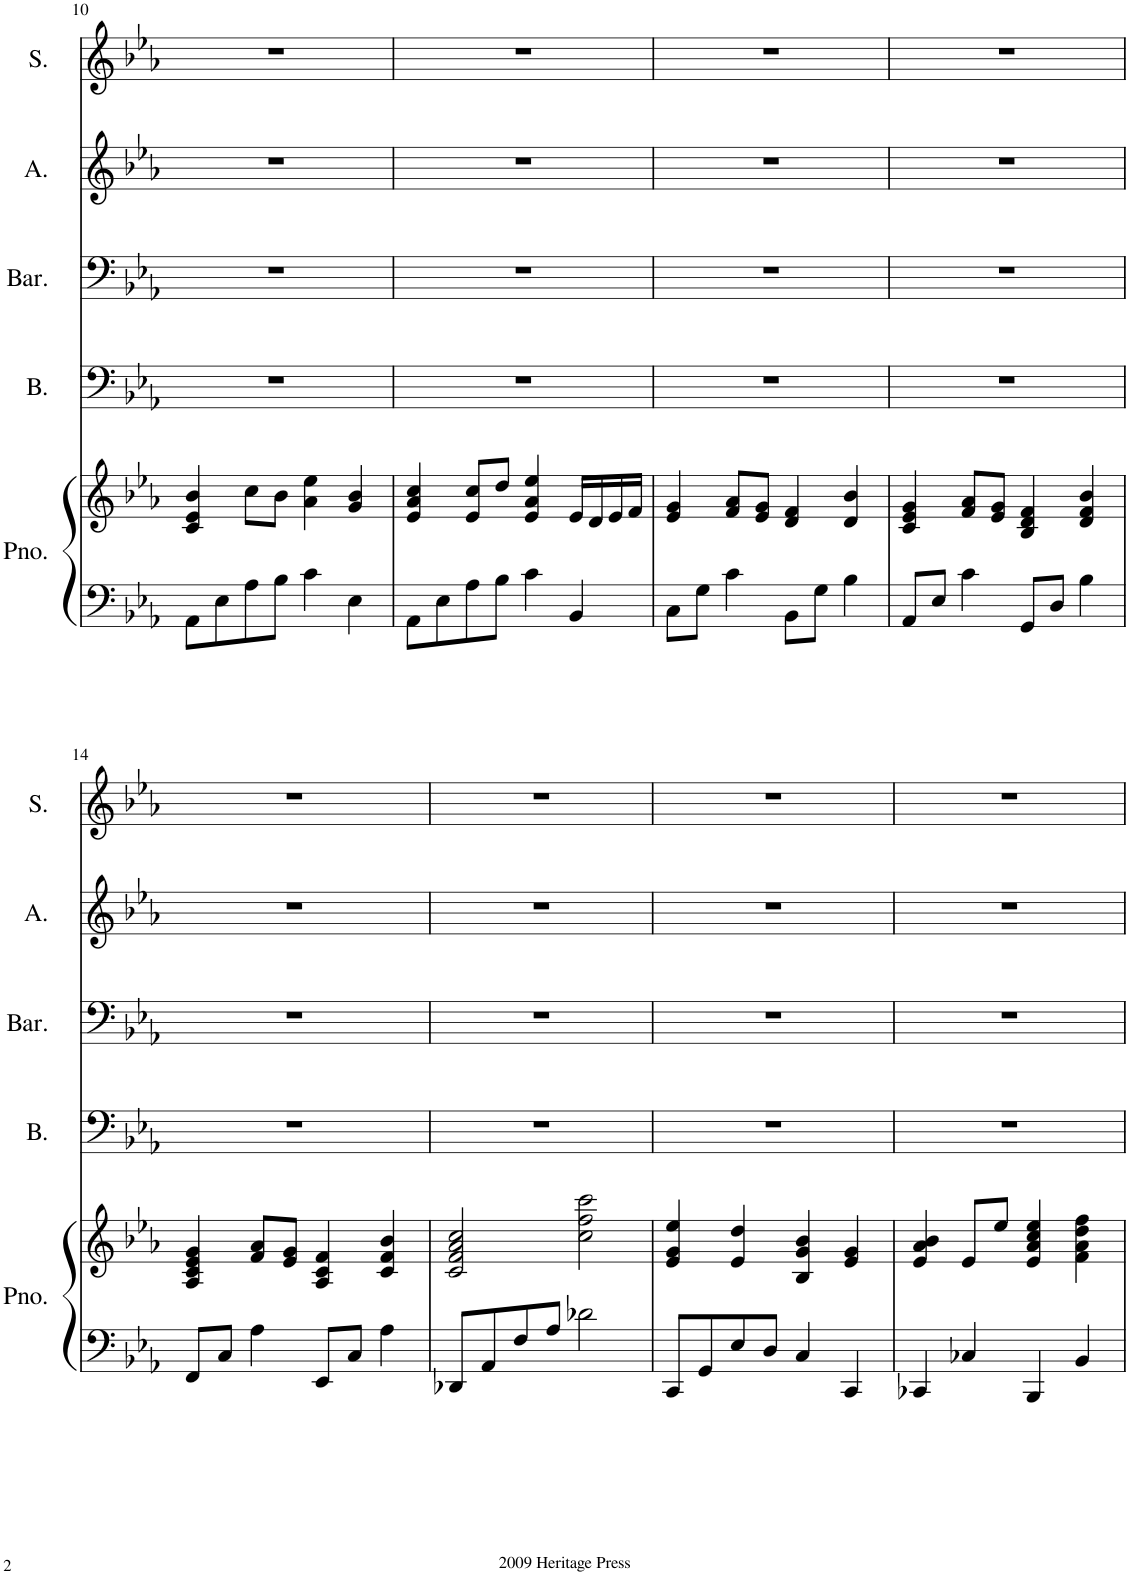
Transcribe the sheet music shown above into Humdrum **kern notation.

**kern	**kern	**kern	**kern	**kern	**kern
*part5	*part5	*part4	*part3	*part2	*part1
*staff6	*staff5	*staff4	*staff3	*staff2	*staff1
*I"Piano	*	*I"Bass	*I"Baritone	*I"Alto	*I"Soprano
*I'Pno.	*	*I'B.	*I'Bar.	*I'A.	*I'S.
!!LO:PB:g=z
*clefF4	*clefG2	*clefF4	*clefF4	*clefG2	*clefG2
*k[b-e-a-]	*k[b-e-a-]	*k[b-e-a-]	*k[b-e-a-]	*k[b-e-a-]	*k[b-e-a-]
*M4/4	*M4/4	*M4/4	*M4/4	*M4/4	*M4/4
=10	=10	=10	=10	=10	=10
8AA-\L	4c/ 4e-/ 4b-/	1r	1r	1r	1r
8E-\	.	.	.	.	.
8A-\	8cc\L	.	.	.	.
8B-\J	8b-\J	.	.	.	.
4c\	4a-\ 4ee-\	.	.	.	.
4E-\	4g/ 4b-/	.	.	.	.
=11	=11	=11	=11	=11	=11
8AA-\L	4e-/ 4a-/ 4cc/	1r	1r	1r	1r
8E-\	.	.	.	.	.
8A-\	8e-/ 8cc/L	.	.	.	.
8B-\J	8dd/J	.	.	.	.
4c\	4e-/ 4a-/ 4ee-/	.	.	.	.
4BB-/	16e-/LL	.	.	.	.
.	16d/	.	.	.	.
.	16e-/	.	.	.	.
.	16f/JJ	.	.	.	.
=12	=12	=12	=12	=12	=12
8C\L	4e-/ 4g/	1r	1r	1r	1r
8G\J	.	.	.	.	.
4c\	8f/ 8a-/L	.	.	.	.
.	8e-/ 8g/J	.	.	.	.
8BB-\L	4d/ 4f/	.	.	.	.
8G\J	.	.	.	.	.
4B-\	4d/ 4b-/	.	.	.	.
=13	=13	=13	=13	=13	=13
8AA-/L	4c/ 4e-/ 4g/	1r	1r	1r	1r
8E-/J	.	.	.	.	.
4c\	8f/ 8a-/L	.	.	.	.
.	8e-/ 8g/J	.	.	.	.
8GG/L	4B-/ 4d/ 4f/	.	.	.	.
8D/J	.	.	.	.	.
4B-\	4d/ 4f/ 4b-/	.	.	.	.
!!LO:LB:g=z
=14	=14	=14	=14	=14	=14
8FF/L	4A-/ 4c/ 4e-/ 4g/	1r	1r	1r	1r
8C/J	.	.	.	.	.
4A-\	8f/ 8a-/L	.	.	.	.
.	8e-/ 8g/J	.	.	.	.
8EE-/L	4A-/ 4c/ 4f/	.	.	.	.
8C/J	.	.	.	.	.
4A-\	4c/ 4f/ 4b-/	.	.	.	.
=15	=15	=15	=15	=15	=15
8DD-X/L	2c/ 2f/ 2a-/ 2cc/	1r	1r	1r	1r
8AA-/	.	.	.	.	.
8F/	.	.	.	.	.
8A-/J	.	.	.	.	.
2d-X\	2cc\ 2ff\ 2ccc\	.	.	.	.
=16	=16	=16	=16	=16	=16
8CC/L	4e-/ 4g/ 4ee-/	1r	1r	1r	1r
8GG/	.	.	.	.	.
8E-/	4e-/ 4dd/	.	.	.	.
8D/J	.	.	.	.	.
4C/	4B-/ 4g/ 4b-/	.	.	.	.
4CC/	4e-/ 4g/	.	.	.	.
=17	=17	=17	=17	=17	=17
4CC-X/	4e-/ 4a-/ 4b-/	1r	1r	1r	1r
4C-X/	8e-/L	.	.	.	.
.	8ee-/J	.	.	.	.
4BBB-/	4e-/ 4a-/ 4cc/ 4ee-/	.	.	.	.
4BB-/	4f\ 4a-\ 4dd\ 4ff\	.	.	.	.
=	=	=	=	=	=
*-	*-	*-	*-	*-	*-
